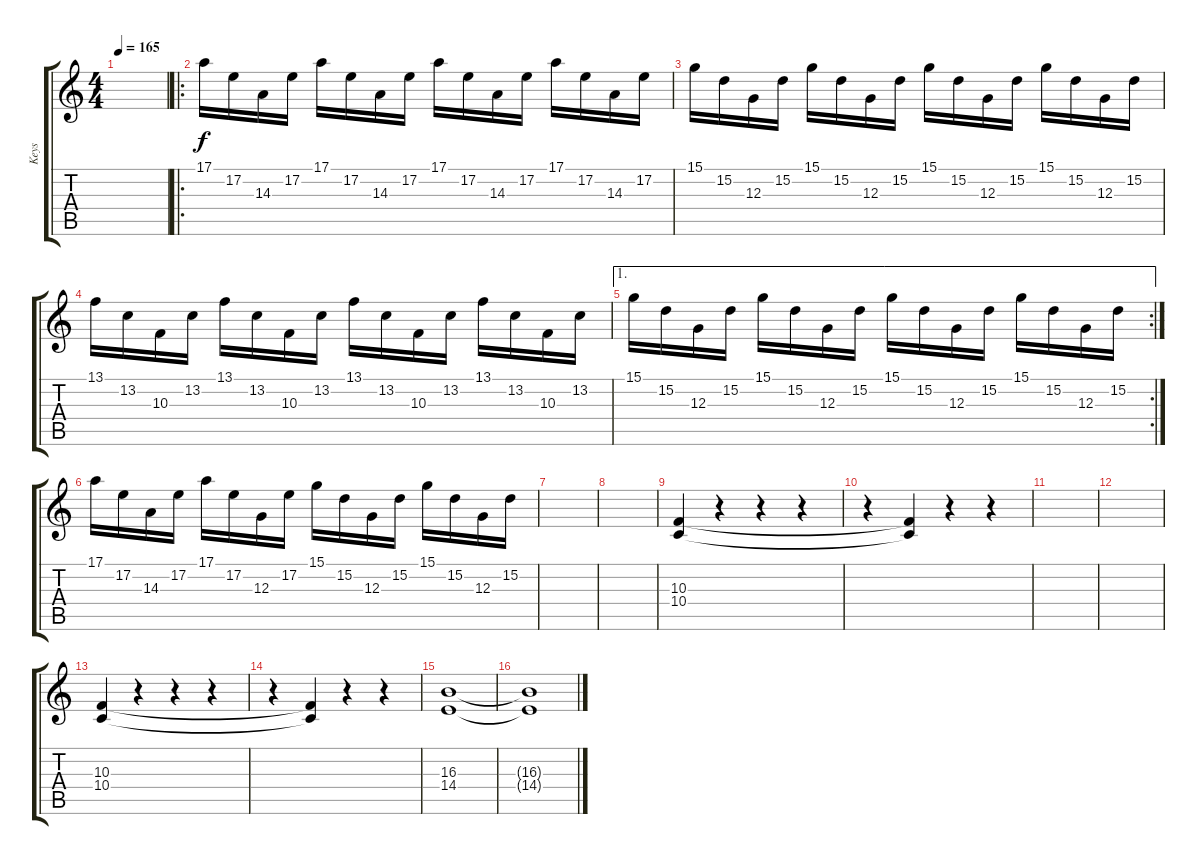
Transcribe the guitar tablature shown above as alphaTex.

\track ("Keys" "Keys") {instrument pad3polysynth}
\staff {score tabs}
\tuning (E4 B3 G3 D3 A2 E2) {hide}
\ts (4 4)
\tempo 165
\clef g2
\ks c
|
\ro
17.1.16{instrument fx4atmosphere} 17.2.16 14.3.16 17.2.16 17.1.16 17.2.16 14.3.16 17.2.16 17.1.16 17.2.16 14.3.16 17.2.16 17.1.16 17.2.16 14.3.16 17.2.16 |
15.1.16 15.2.16 12.3.16 15.2.16 15.1.16 15.2.16 12.3.16 15.2.16 15.1.16 15.2.16 12.3.16 15.2.16 15.1.16 15.2.16 12.3.16 15.2.16 |
13.1.16 13.2.16 10.3.16 13.2.16 13.1.16 13.2.16 10.3.16 13.2.16 13.1.16 13.2.16 10.3.16 13.2.16 13.1.16 13.2.16 10.3.16 13.2.16 |
\ae 1
\rc 2
15.1.16 15.2.16 12.3.16 15.2.16 15.1.16 15.2.16 12.3.16 15.2.16 15.1.16 15.2.16 12.3.16 15.2.16 15.1.16 15.2.16 12.3.16 15.2.16 |
17.1.16 17.2.16 14.3.16 17.2.16 17.1.16 17.2.16 12.3.16 17.2.16 15.1.16 15.2.16 12.3.16 15.2.16 15.1.16 15.2.16 12.3.16 15.2.16 |
|
|
(10.3 10.4).4{instrument choiraahs} r.4 r.4 r.4 |
r.4 (10.3{t} 10.4{t}).4 r.4 r.4 |
|
|
(10.3 10.4).4{instrument choiraahs} r.4 r.4 r.4 |
r.4 (10.3{t} 10.4{t}).4 r.4 r.4 |
(16.3 14.4).1 |
(16.3{t} 14.4{t}).1
